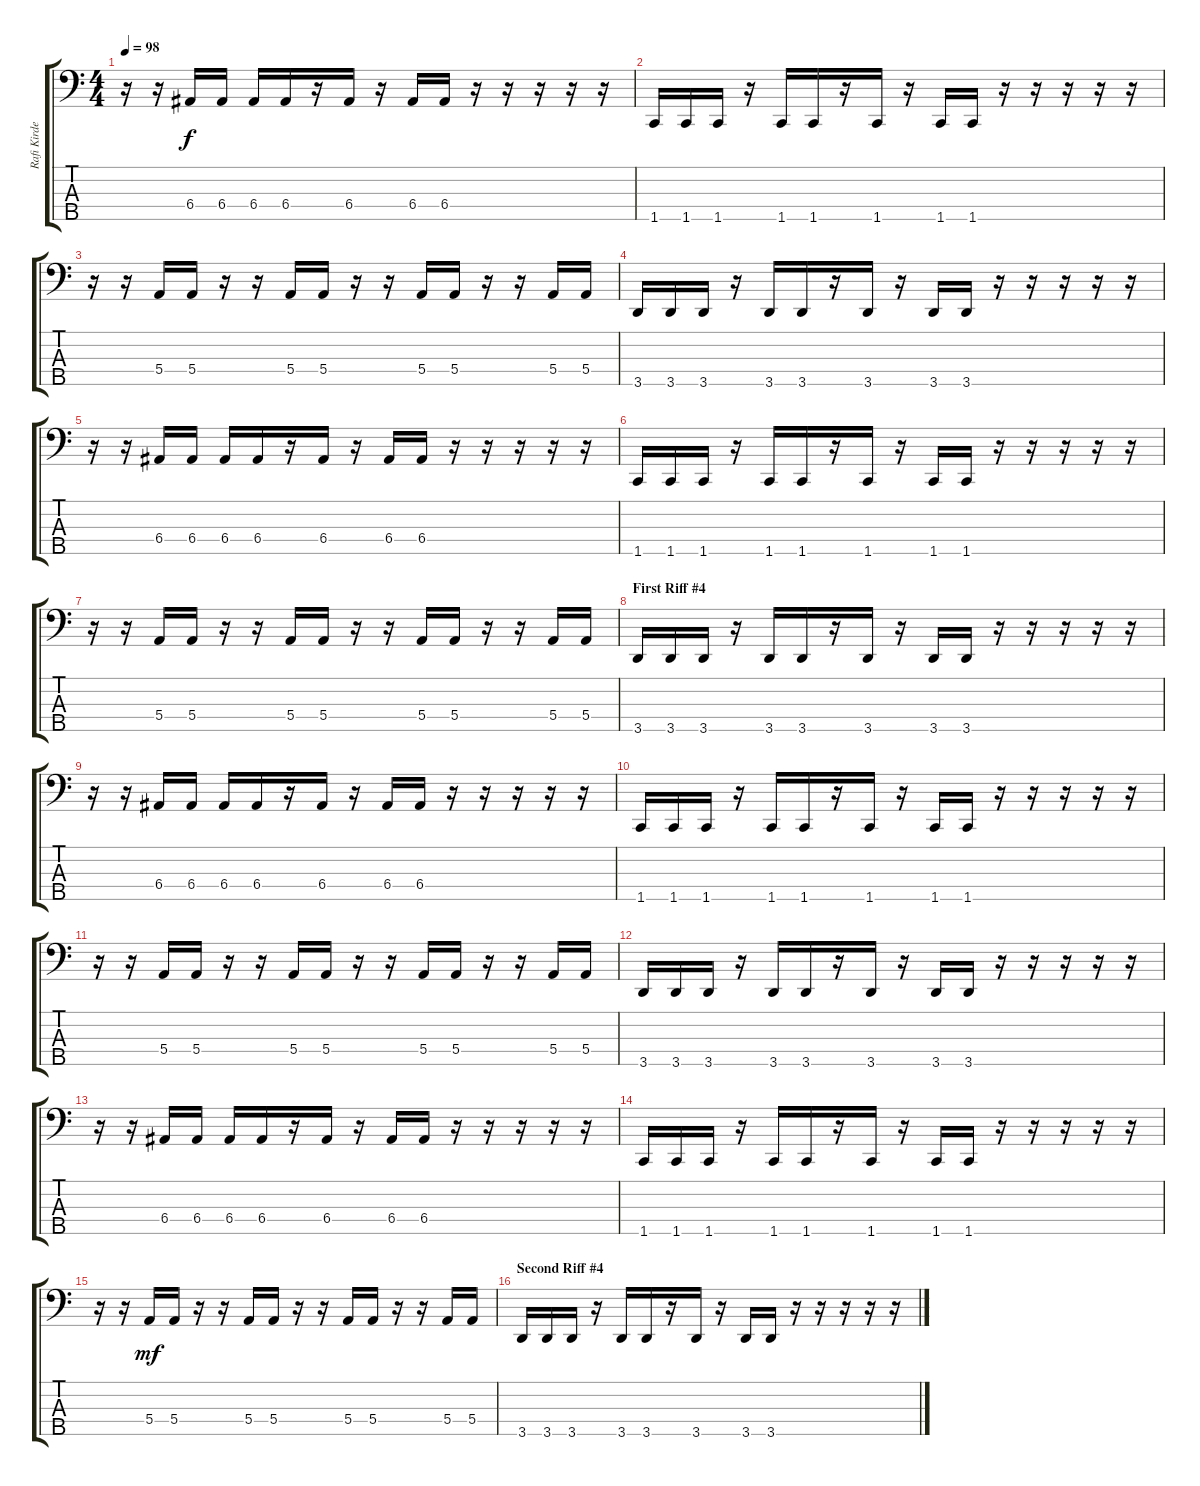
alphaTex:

\track ("Rafi Kirder" "Rafi Kirde") {instrument electricbasspick}
\staff {score tabs}
\tuning (G2 D2 A1 E1 B0) {hide}
\ts (4 4)
\tempo 98
\clef f4
\ks c
r.16{dy f} r.16 6.4.16 6.4.16 6.4.16 6.4.16 r.16 6.4.16 r.16 6.4.16 6.4.16 r.16 r.16 r.16 r.16 r.16 |
1.5.16 1.5.16 1.5.16 r.16 1.5.16 1.5.16 r.16 1.5.16 r.16 1.5.16 1.5.16 r.16 r.16 r.16 r.16 r.16 |
r.16 r.16 5.4.16 5.4.16 r.16 r.16 5.4.16 5.4.16 r.16 r.16 5.4.16 5.4.16 r.16 r.16 5.4.16 5.4.16 |
3.5.16 3.5.16 3.5.16 r.16 3.5.16 3.5.16 r.16 3.5.16 r.16 3.5.16 3.5.16 r.16 r.16 r.16 r.16 r.16 |
r.16 r.16 6.4.16 6.4.16 6.4.16 6.4.16 r.16 6.4.16 r.16 6.4.16 6.4.16 r.16 r.16 r.16 r.16 r.16 |
1.5.16 1.5.16 1.5.16 r.16 1.5.16 1.5.16 r.16 1.5.16 r.16 1.5.16 1.5.16 r.16 r.16 r.16 r.16 r.16 |
r.16 r.16 5.4.16 5.4.16 r.16 r.16 5.4.16 5.4.16 r.16 r.16 5.4.16 5.4.16 r.16 r.16 5.4.16 5.4.16 |
\section ("" "First Riff #4")
3.5.16 3.5.16 3.5.16 r.16 3.5.16 3.5.16 r.16 3.5.16 r.16 3.5.16 3.5.16 r.16 r.16 r.16 r.16 r.16 |
r.16 r.16 6.4.16 6.4.16 6.4.16 6.4.16 r.16 6.4.16 r.16 6.4.16 6.4.16 r.16 r.16 r.16 r.16 r.16 |
1.5.16 1.5.16 1.5.16 r.16 1.5.16 1.5.16 r.16 1.5.16 r.16 1.5.16 1.5.16 r.16 r.16 r.16 r.16 r.16 |
r.16 r.16 5.4.16 5.4.16 r.16 r.16 5.4.16 5.4.16 r.16 r.16 5.4.16 5.4.16 r.16 r.16 5.4.16 5.4.16 |
3.5.16 3.5.16 3.5.16 r.16 3.5.16 3.5.16 r.16 3.5.16 r.16 3.5.16 3.5.16 r.16 r.16 r.16 r.16 r.16 |
r.16 r.16 6.4.16 6.4.16 6.4.16 6.4.16 r.16 6.4.16 r.16 6.4.16 6.4.16 r.16 r.16 r.16 r.16 r.16 |
1.5.16 1.5.16 1.5.16 r.16 1.5.16 1.5.16 r.16 1.5.16 r.16 1.5.16 1.5.16 r.16 r.16 r.16 r.16 r.16 |
r.16 r.16 5.4.16{dy mf} 5.4.16 r.16 r.16 5.4.16 5.4.16 r.16 r.16 5.4.16 5.4.16 r.16 r.16 5.4.16 5.4.16 |
\section ("" "Second Riff #4")
3.5.16 3.5.16 3.5.16 r.16 3.5.16 3.5.16 r.16 3.5.16 r.16 3.5.16 3.5.16 r.16 r.16 r.16 r.16 r.16
